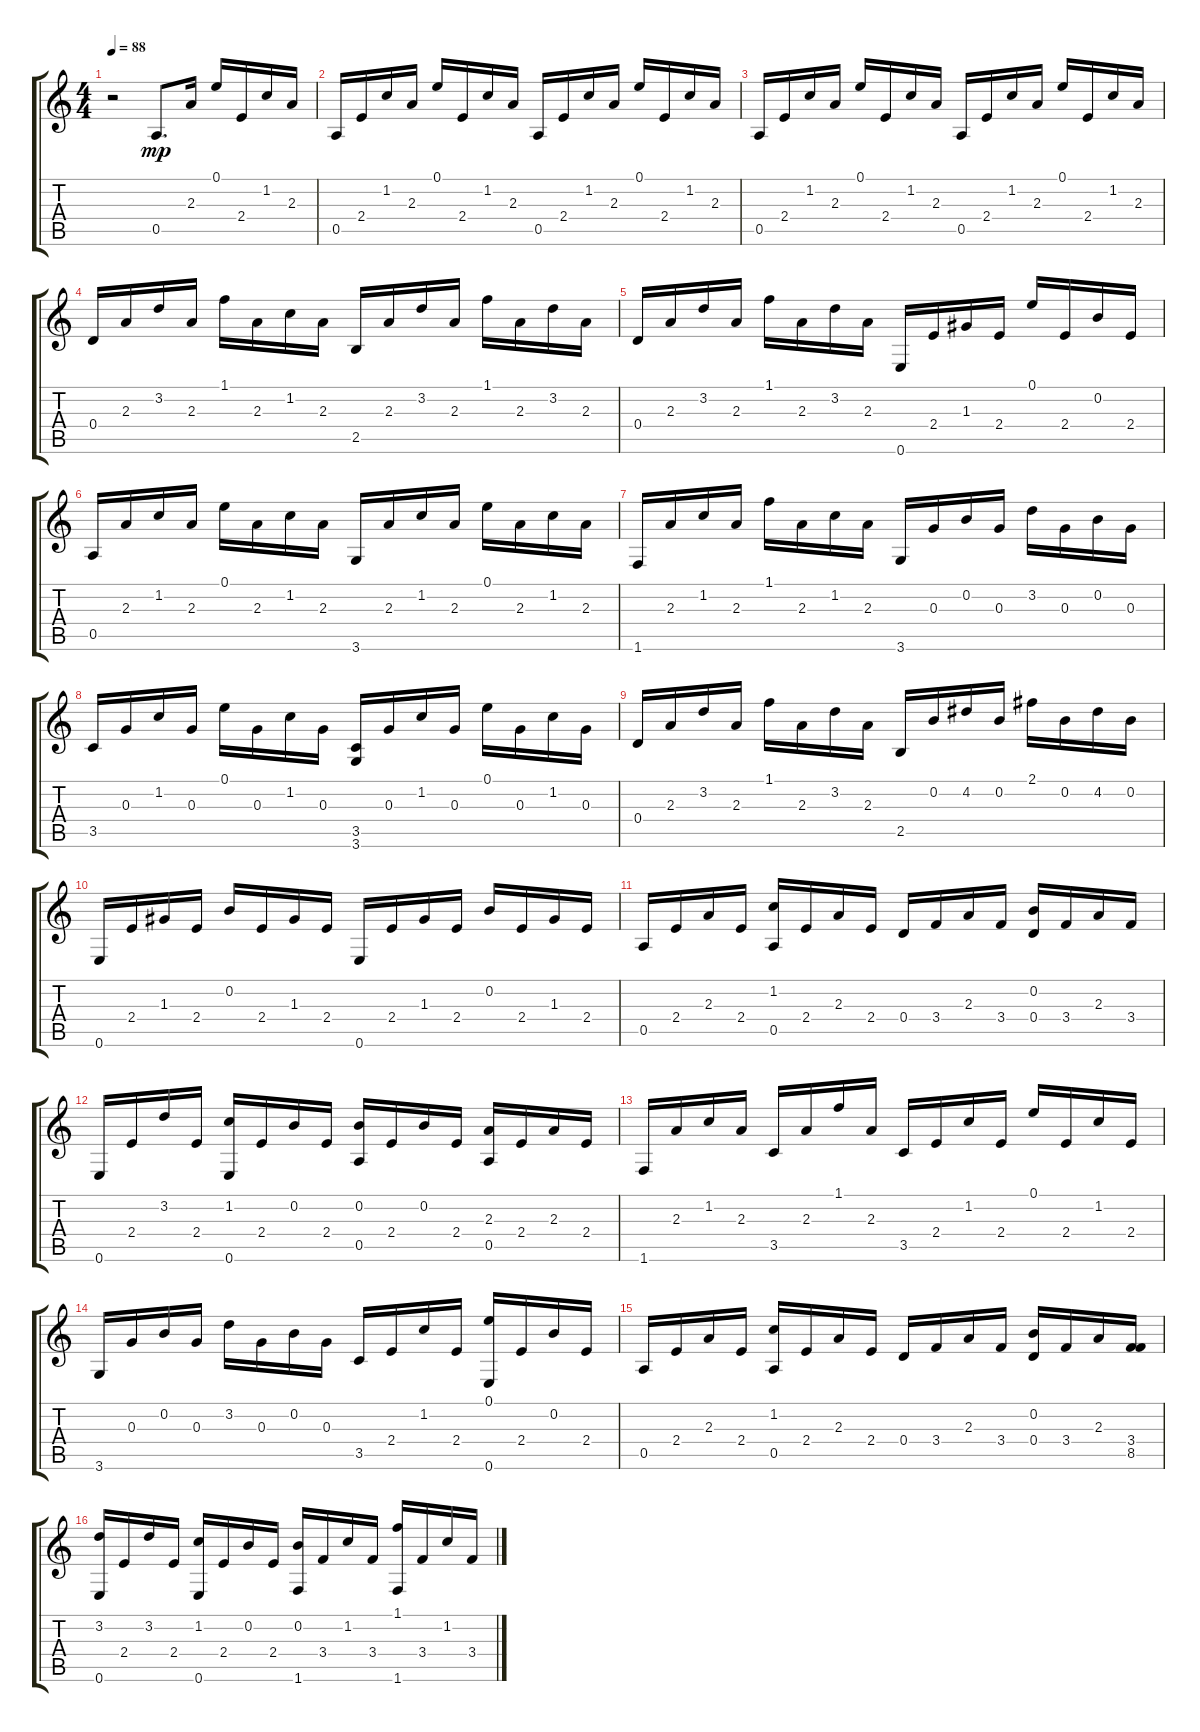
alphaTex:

\track "" {instrument acousticguitarsteel}
\staff {score tabs}
\tuning (E4 B3 G3 D3 A2 E2) {hide}
\ts (4 4)
\tempo 88
\clef g2
\ks c
r.2{dy mp instrument acousticguitarsteel} 0.5.8{d} 2.3.16 0.1.16 2.4.16 1.2.16 2.3.16 |
0.5.16 2.4.16 1.2.16 2.3.16 0.1.16 2.4.16 1.2.16 2.3.16 0.5.16 2.4.16 1.2.16 2.3.16 0.1.16 2.4.16 1.2.16 2.3.16 |
0.5.16 2.4.16 1.2.16 2.3.16 0.1.16 2.4.16 1.2.16 2.3.16 0.5.16 2.4.16 1.2.16 2.3.16 0.1.16 2.4.16 1.2.16 2.3.16 |
0.4.16 2.3.16 3.2.16 2.3.16 1.1.16 2.3.16 1.2.16 2.3.16 2.5.16 2.3.16 3.2.16 2.3.16 1.1.16 2.3.16 3.2.16 2.3.16 |
0.4.16 2.3.16 3.2.16 2.3.16 1.1.16 2.3.16 3.2.16 2.3.16 0.6.16 2.4.16 1.3.16 2.4.16 0.1.16 2.4.16 0.2.16 2.4.16 |
0.5.16 2.3.16 1.2.16 2.3.16 0.1.16 2.3.16 1.2.16 2.3.16 3.6.16 2.3.16 1.2.16 2.3.16 0.1.16 2.3.16 1.2.16 2.3.16 |
1.6.16 2.3.16 1.2.16 2.3.16 1.1.16 2.3.16 1.2.16 2.3.16 3.6.16 0.3.16 0.2.16 0.3.16 3.2.16 0.3.16 0.2.16 0.3.16 |
3.5.16 0.3.16 1.2.16 0.3.16 0.1.16 0.3.16 1.2.16 0.3.16 (3.5 3.6).16 0.3.16 1.2.16 0.3.16 0.1.16 0.3.16 1.2.16 0.3.16 |
0.4.16 2.3.16 3.2.16 2.3.16 1.1.16 2.3.16 3.2.16 2.3.16 2.5.16 0.2.16 4.2.16 0.2.16 2.1.16 0.2.16 4.2.16 0.2.16 |
0.6.16 2.4.16 1.3.16 2.4.16 0.2.16 2.4.16 1.3.16 2.4.16 0.6.16 2.4.16 1.3.16 2.4.16 0.2.16 2.4.16 1.3.16 2.4.16 |
0.5.16 2.4.16 2.3.16 2.4.16 (1.2 0.5).16 2.4.16 2.3.16 2.4.16 0.4.16 3.4.16 2.3.16 3.4.16 (0.2 0.4).16 3.4.16 2.3.16 3.4.16 |
0.6.16 2.4.16 3.2.16 2.4.16 (1.2 0.6).16 2.4.16 0.2.16 2.4.16 (0.2 0.5).16 2.4.16 0.2.16 2.4.16 (2.3 0.5).16 2.4.16 2.3.16 2.4.16 |
1.6.16 2.3.16 1.2.16 2.3.16 3.5.16 2.3.16 1.1.16 2.3.16 3.5.16 2.4.16 1.2.16 2.4.16 0.1.16 2.4.16 1.2.16 2.4.16 |
3.6.16 0.3.16 0.2.16 0.3.16 3.2.16 0.3.16 0.2.16 0.3.16 3.5.16 2.4.16 1.2.16 2.4.16 (0.1 0.6).16 2.4.16 0.2.16 2.4.16 |
0.5.16 2.4.16 2.3.16 2.4.16 (1.2 0.5).16 2.4.16 2.3.16 2.4.16 0.4.16 3.4.16 2.3.16 3.4.16 (0.2 0.4).16 3.4.16 2.3.16 (3.4 8.5).16 |
(3.2 0.6).16 2.4.16 3.2.16 2.4.16 (1.2 0.6).16 2.4.16 0.2.16 2.4.16 (0.2 1.6).16 3.4.16 1.2.16 3.4.16 (1.1 1.6).16 3.4.16 1.2.16 3.4.16
